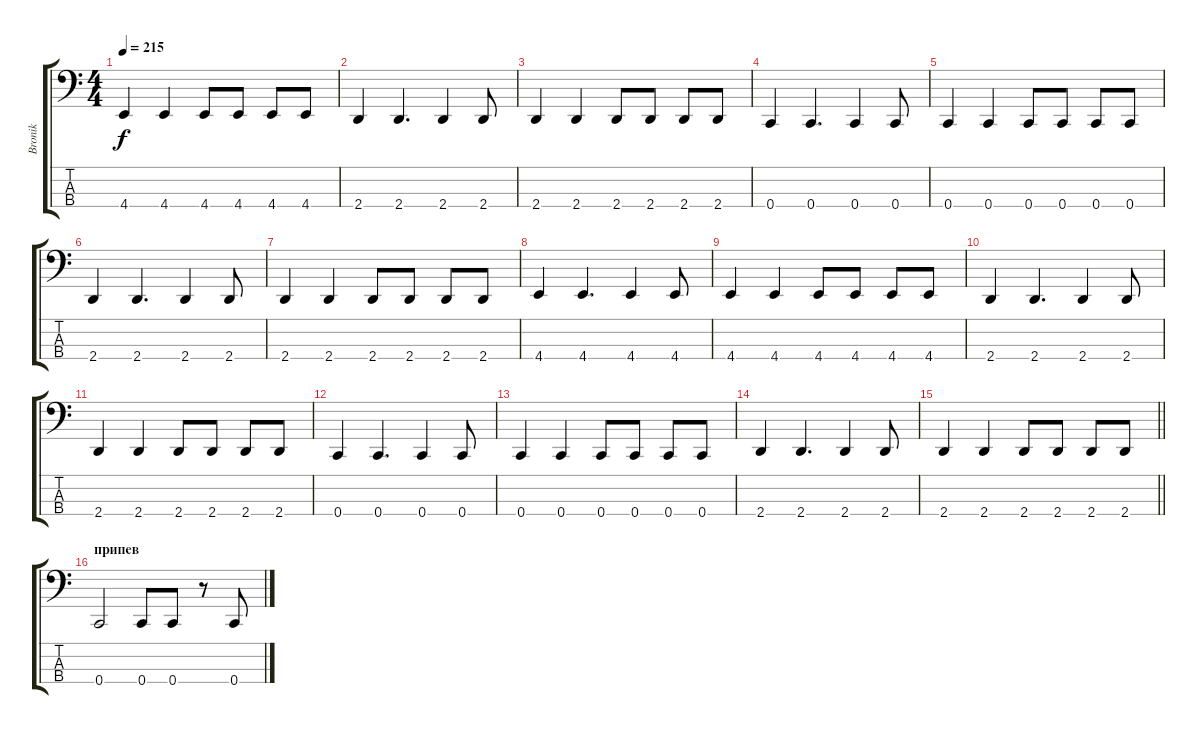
\track ("Bronik" "Bronik") {instrument electricbasspick}
\staff {score tabs}
\tuning (F2 C2 G1 C1) {hide}
\ts (4 4)
\tempo 215
\clef f4
\ks c
4.4.4{dy f} 4.4.4 4.4.8 4.4.8 4.4.8 4.4.8 |
2.4.4 2.4.4{d} 2.4.4 2.4.8 |
2.4.4 2.4.4 2.4.8 2.4.8 2.4.8 2.4.8 |
0.4.4 0.4.4{d} 0.4.4 0.4.8 |
0.4.4 0.4.4 0.4.8 0.4.8 0.4.8 0.4.8 |
2.4.4 2.4.4{d} 2.4.4 2.4.8 |
2.4.4 2.4.4 2.4.8 2.4.8 2.4.8 2.4.8 |
4.4.4 4.4.4{d} 4.4.4 4.4.8 |
4.4.4 4.4.4 4.4.8 4.4.8 4.4.8 4.4.8 |
2.4.4 2.4.4{d} 2.4.4 2.4.8 |
2.4.4 2.4.4 2.4.8 2.4.8 2.4.8 2.4.8 |
0.4.4 0.4.4{d} 0.4.4 0.4.8 |
0.4.4 0.4.4 0.4.8 0.4.8 0.4.8 0.4.8 |
2.4.4 2.4.4{d} 2.4.4 2.4.8 |
\barLineRight lightlight
2.4.4 2.4.4 2.4.8 2.4.8 2.4.8 2.4.8 |
\section ("" "припев")
0.4.2 0.4.8 0.4.8 r.8 0.4.8
